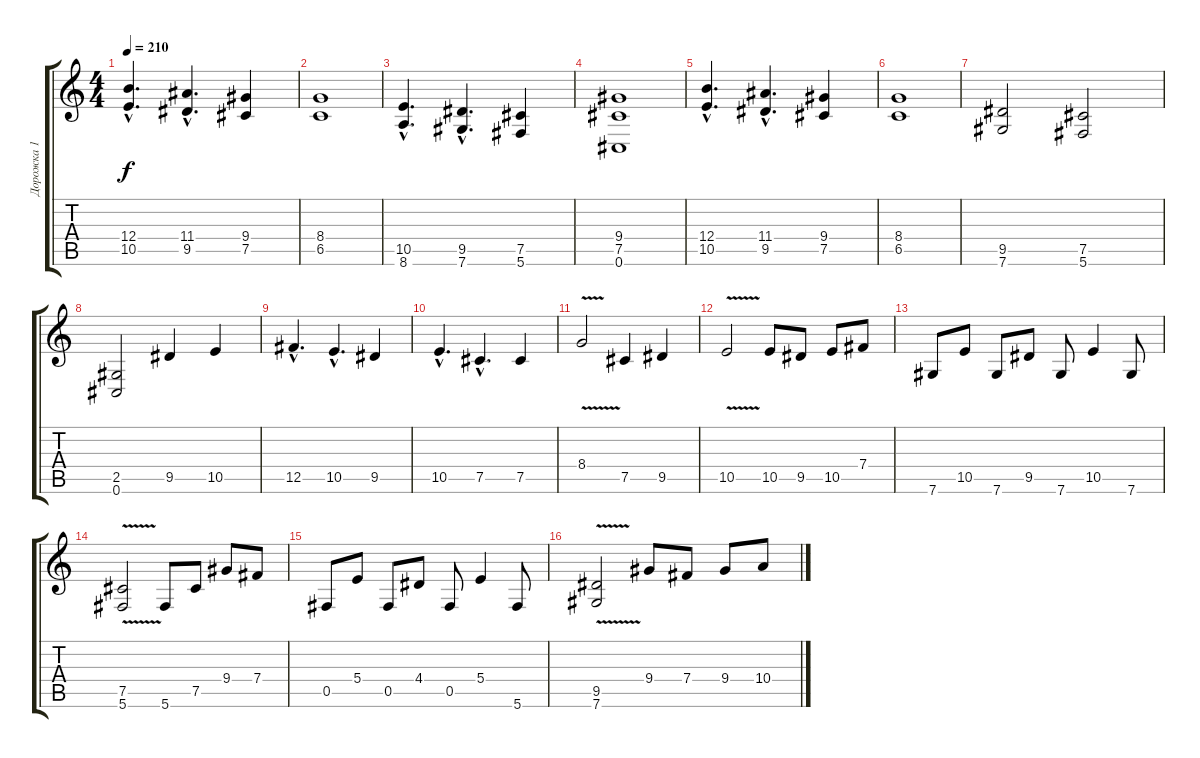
\track ("Дорожка 1" "Дорожка 1") {instrument distortionguitar}
\staff {score tabs}
\tuning (Db4 Ab3 E3 B2 Gb2 Db2) {hide}
\ts (4 4)
\tempo 210
\clef g2
\ks c
(12.4{hac} 10.5{hac}).4{d dy f} (11.4{hac} 9.5{hac}).4{d} (9.4 7.5).4 |
(8.4 6.5).1 |
(10.5{hac} 8.6{hac}).4{d} (9.5{hac} 7.6{hac}).4{d} (7.5 5.6).4 |
(9.4 7.5 0.6).1 |
(12.4{hac} 10.5{hac}).4{d} (11.4{hac} 9.5{hac}).4{d} (9.4 7.5).4 |
(8.4 6.5).1 |
(9.5 7.6).2 (7.5 5.6).2 |
(2.5 0.6).2 9.5.4 10.5.4 |
12.5{hac}.4{d} 10.5{hac}.4{d} 9.5.4 |
10.5{hac}.4{d} 7.5{hac}.4{d} 7.5.4 |
8.4{v}.2 7.5.4 9.5.4 |
10.5{v}.2 10.5.8 9.5.8 10.5.8 7.4.8 |
7.6.8 10.5.8 7.6.8 9.5.8 7.6.8 10.5.4 7.6.8 |
(7.5 5.6{v}).2 5.6.8 7.5.8 9.4.8 7.4.8 |
0.5.8 5.4.8 0.5.8 4.4.8 0.5.8 5.4.4 5.6.8 |
(9.5 7.6{v}).2 9.4.8 7.4.8 9.4.8 10.4.8
